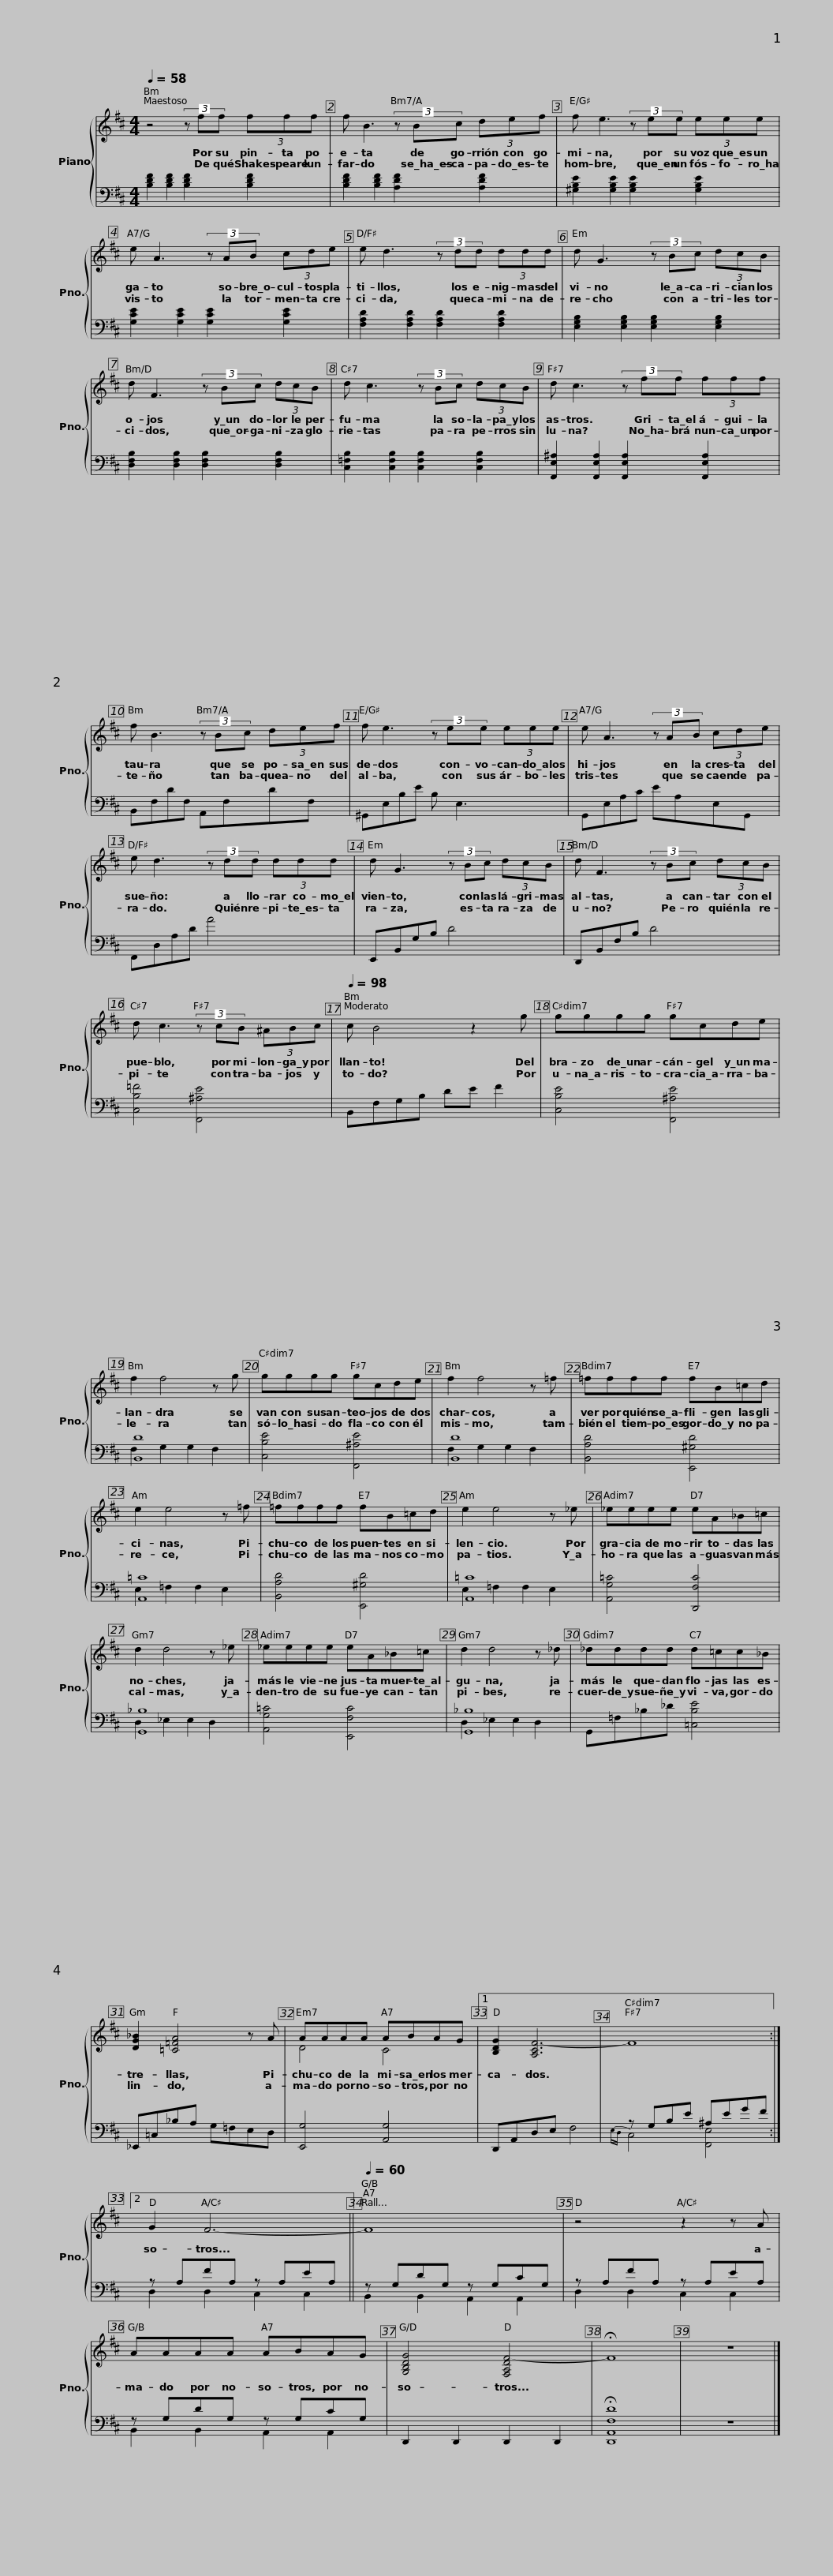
X:1
%%score { ( 1 4 ) | ( 2 3 ) }
L:1/8
Q:1/4=58
M:4/4
I:linebreak $
K:D
V:1 treble
V:4 treble
V:2 bass
V:3 bass
V:1
 z4 (3z ff (3fff | f B3 (3z Bc (3def |$ f e3 (3z ee (3eee | e A3 (3z AB (3cde |$ e d3 (3z dd (3ddd | %5
 d G3 (3z Bc (3dcB | d F3 (3z Bc (3dcB |$ d c3 (3z Bc (3dcB | d c3 (3z ff (3fff |$ f B3 (3z Bc (3def | %10
 f e3 (3z ee (3eee |$ e A3 (3z AB (3cde | e d3 (3z dd (3ddd |$ d G3 (3z Bc (3dcB | d F3 (3z Bc (3dcB | %15
 d c3 (3z cB (3^ABc |$[Q:1/4=98] c B4 z2 g | gggg gcde | f2 f4 z g |$ gggg gcde | %20
 f2 f4 z =f | =ffff fB=cd |$ e2 e4 z =f | =ffff fB=cd | e2 e4 z _e |$ %25
 _eeee eA_B=c | d2 d4 z _e | _eeee eA_B=c |$ d2 d4 z _d | _dddd d=cc_B | %30
 [DG_B]2 [=C=FA]4 z A |$ AAAA ABAG |1 [B,DG]2 [A,CF-]6 | F8 :|2 G2 F6- ||$ %35
[Q:1/4=60] F8 | z4 z2 z A | AAAA ABAG | [G,B,DG]4 [F,A,DF-]4 | !fermata!F8 | %40
 z8 |] %41
V:2
 [B,DF]2 [B,DF]2 [B,DF]2 [B,DF]2 | [B,DF]2 [B,DF]2 [A,DF]2 [A,DF]2 |$ [^G,B,E]2 [G,B,E]2 [G,B,E]2 [G,B,E]2 | [G,CE]2 [G,CE]2 [G,CE]2 [G,CE]2 |$ [F,A,D]2 [F,A,D]2 [F,A,D]2 [F,A,D]2 | %5
 [E,G,B,]2 [E,G,B,]2 [E,G,B,]2 [E,G,B,]2 | [D,F,B,]2 [D,F,B,]2 [D,F,B,]2 [D,F,B,]2 |$ [C,=F,B,]2 [C,F,B,]2 [C,F,B,]2 [C,F,B,]2 | [F,,E,^A,]2 [F,,E,A,]2 [F,,E,A,]2 [F,,E,A,]2 |$ B,,F,DF, A,,F,DF, | %10
 ^G,,E,B,E B, E,3 |$ G,,E,A,C EA,E,G,, | F,,D,A,D A4 |$ E,,B,,G,B, D4 | D,,B,,F,B, D4 | %15
 [C,B,=F]4 [F,,^A,E]4 |$ B,,F,G,B, DE F2 | [C,B,E]4 [F,,^A,E]4 | [B,,D]8 |$ [C,B,E]4 [F,,^A,E]4 | %20
 [B,,D]8 | [B,,A,D]4 [E,,^G,D]4 |$ [A,,=C]8 | [B,,A,D]4 [E,,^G,D]4 | [A,,=C]8 |$ %25
 [A,,G,=C]4 [D,,F,C]4 | [G,,_B,]8 | [A,,G,=C]4 [E,,F,C]4 |$ [G,,_B,]8 | G,,=F,_B,_D [=C,B,E]4 | %30
 _E,,=C,_B,A, G,=F,E,D, |$ [E,,G,]4 [A,,G,]4 |1 D,,A,,D,E, F,4 | z G,B,E ^A,EGF :|2 z A,FA, z A,EA, ||$ %35
 z G,DG, z G,CG, | z A,FA, z A,EA, | z G,DG, z G,CG, | D,,2 D,,2 D,,2 D,,2 | !fermata![D,,A,,F,D]8 | %40
 z8 |] %41
V:3
 x8 | x8 |$ x8 | x8 |$ x8 | %5
 x8 | x8 |$ x8 | x8 |$ x8 | %10
 x8 |$ x8 | x8 |$ x8 | x8 | %15
 x8 |$ x8 | x8 | F,2 G,2 G,2 F,2 |$ x8 | %20
 F,2 G,2 G,2 F,2 | x8 |$ E,2 =F,2 F,2 E,2 | x8 | E,2 =F,2 F,2 E,2 |$ %25
 x8 | D,2 _E,2 E,2 D,2 | x8 |$ D,2 _E,2 E,2 D,2 | x8 | %30
 x8 |$ x8 |1 x8 |{E,D,} C,4 [F,,E,]4 :|2 D,2 D,2 C,2 C,2 ||$ %35
 B,,2 B,,2 A,,2 A,,2 | D,2 D,2 C,2 C,2 | B,,2 B,,2 A,,2 A,,2 | x8 | x8 | %40
 x8 |] %41
V:4
 x8 | x8 |$ x8 | x8 |$ x8 | %5
 x8 | x8 |$ x8 | x8 |$ x8 | %10
 x8 |$ x8 | x8 |$ x8 | x8 | %15
 x8 |$ x8 | x8 | x8 |$ x8 | %20
 x8 | x8 |$ x8 | x8 | x8 |$ %25
 x8 | x8 | x8 |$ x8 | x8 | %30
 x8 |$ D4 C4 |1 x8 | x8 :|2 x8 ||$ %35
 x8 | x8 | x8 | x8 | x8 | %40
 x8 |] %41
